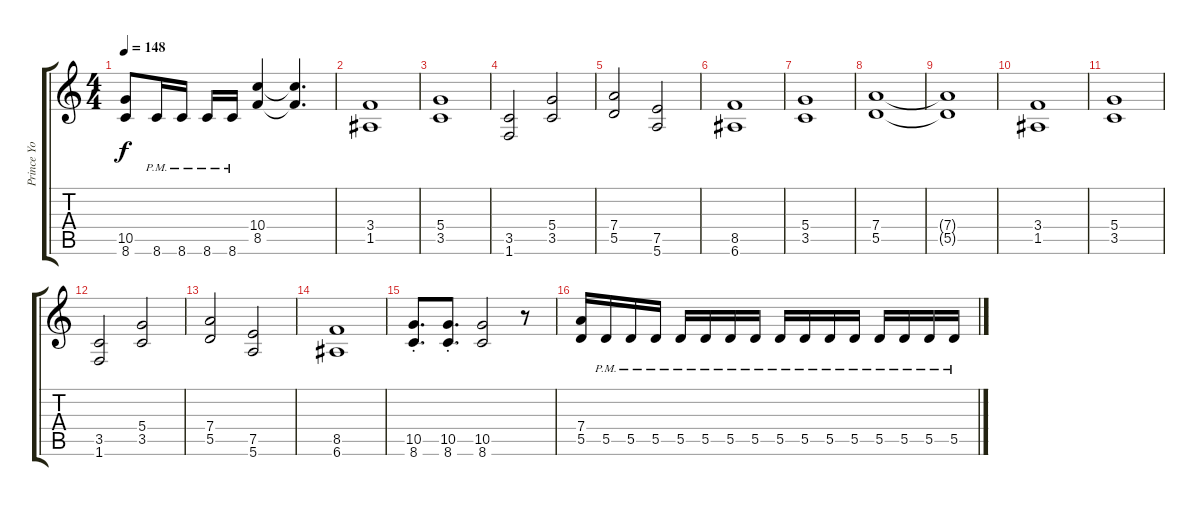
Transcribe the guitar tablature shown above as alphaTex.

\track ("Prince Yo (Rhythm G)" "Prince Yo ") {instrument distortionguitar}
\staff {score tabs}
\tuning (E4 B3 G3 D3 A2 E2) {hide}
\ts (4 4)
\tempo 148
\clef g2
\ks c
(10.5 8.6).8{dy f} 8.6{pm}.16 8.6{pm}.16 8.6{pm}.16 8.6{pm}.16 (10.4 8.5).4 (10.4{t} 8.5{t}).4{d} |
(3.4 1.5).1 |
(5.4 3.5).1 |
(3.5 1.6).2 (5.4 3.5).2 |
(7.4 5.5).2 (7.5 5.6).2 |
(8.5 6.6).1 |
(5.4 3.5).1 |
(7.4 5.5).1 |
(7.4{t} 5.5{t}).1 |
(3.4 1.5).1 |
(5.4 3.5).1 |
(3.5 1.6).2 (5.4 3.5).2 |
(7.4 5.5).2 (7.5 5.6).2 |
(8.5 6.6).1 |
(10.5{st} 8.6{st}).8{d} (10.5{st} 8.6{st}).8{d} (10.5 8.6).2 r.8 |
(7.4 5.5).16 5.5{pm}.16 5.5{pm}.16 5.5{pm}.16 5.5{pm}.16 5.5{pm}.16 5.5{pm}.16 5.5{pm}.16 5.5{pm}.16 5.5{pm}.16 5.5{pm}.16 5.5{pm}.16 5.5{pm}.16 5.5{pm}.16 5.5{pm}.16 5.5{pm}.16
